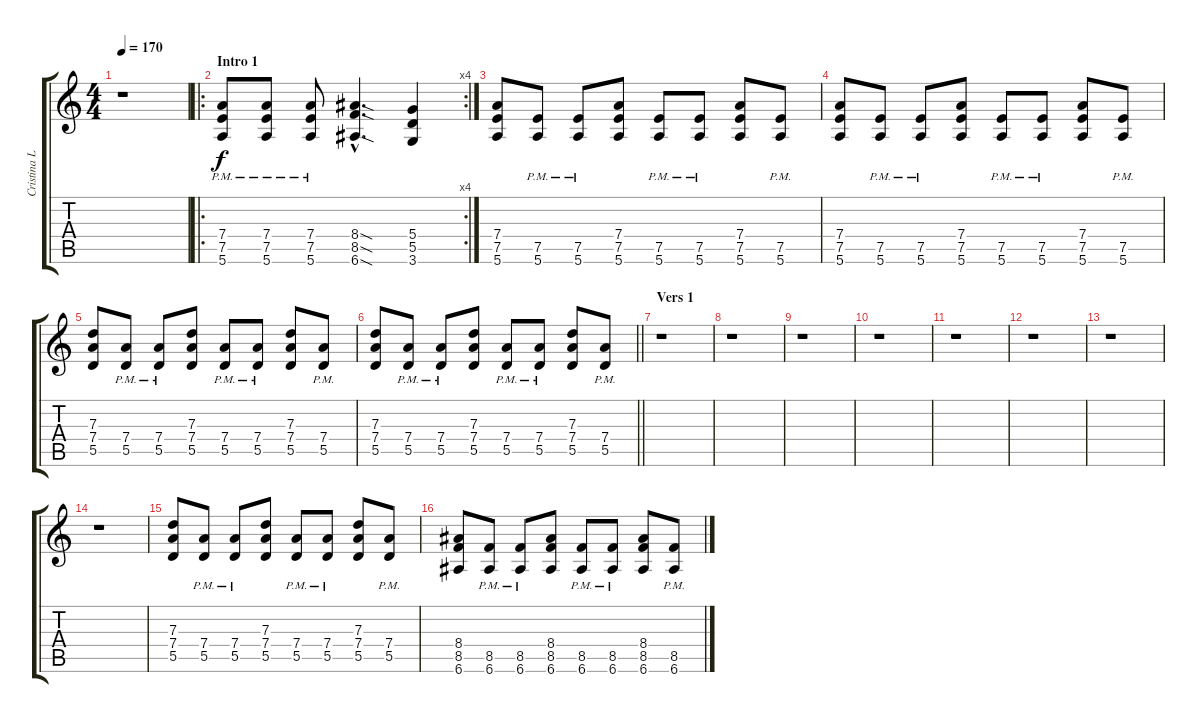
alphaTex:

\track ("Cristina Llanos (Guitarra)" "Cristina L") {instrument overdrivenguitar}
\staff {score tabs}
\tuning (E4 B3 G3 D3 A2 E2) {hide}
\ts (4 4)
\tempo 170
\clef g2
\ks c
r.1{dy f instrument overdrivenguitar} |
\ro
\rc 4
\section ("" "Intro 1")
(7.4{pm} 7.5{pm} 5.6{pm}).8 (7.4{pm} 7.5{pm} 5.6{pm}).8 (7.4{pm} 7.5{pm} 5.6{pm}).8 (8.4{sod hac} 8.5{sod hac} 6.6{sod hac}).4{d} (5.4 5.5 3.6).4 |
(7.4 7.5 5.6).8 (7.5{pm} 5.6{pm}).8 (7.5{pm} 5.6{pm}).8 (7.4 7.5 5.6).8 (7.5{pm} 5.6{pm}).8 (7.5{pm} 5.6{pm}).8 (7.4 7.5 5.6).8 (7.5{pm} 5.6{pm}).8 |
(7.4 7.5 5.6).8 (7.5{pm} 5.6{pm}).8 (7.5{pm} 5.6{pm}).8 (7.4 7.5 5.6).8 (7.5{pm} 5.6{pm}).8 (7.5{pm} 5.6{pm}).8 (7.4 7.5 5.6).8 (7.5{pm} 5.6{pm}).8 |
(7.3 7.4 5.5).8 (7.4{pm} 5.5{pm}).8 (7.4{pm} 5.5{pm}).8 (7.3 7.4 5.5).8 (7.4{pm} 5.5{pm}).8 (7.4{pm} 5.5{pm}).8 (7.3 7.4 5.5).8 (7.4{pm} 5.5{pm}).8 |
\barLineRight lightlight
(7.3 7.4 5.5).8 (7.4{pm} 5.5{pm}).8 (7.4{pm} 5.5{pm}).8 (7.3 7.4 5.5).8 (7.4{pm} 5.5{pm}).8 (7.4{pm} 5.5{pm}).8 (7.3 7.4 5.5).8 (7.4{pm} 5.5{pm}).8 |
\section ("" "Vers 1")
r.1 |
r.1 |
r.1 |
r.1 |
r.1 |
r.1 |
r.1 |
r.1 |
(7.3 7.4 5.5).8 (7.4{pm} 5.5{pm}).8 (7.4{pm} 5.5{pm}).8 (7.3 7.4 5.5).8 (7.4{pm} 5.5{pm}).8 (7.4{pm} 5.5{pm}).8 (7.3 7.4 5.5).8 (7.4{pm} 5.5{pm}).8 |
(8.4 8.5 6.6).8 (8.5{pm} 6.6{pm}).8 (8.5{pm} 6.6{pm}).8 (8.4 8.5 6.6).8 (8.5{pm} 6.6{pm}).8 (8.5{pm} 6.6{pm}).8 (8.4 8.5 6.6).8 (8.5{pm} 6.6{pm}).8
